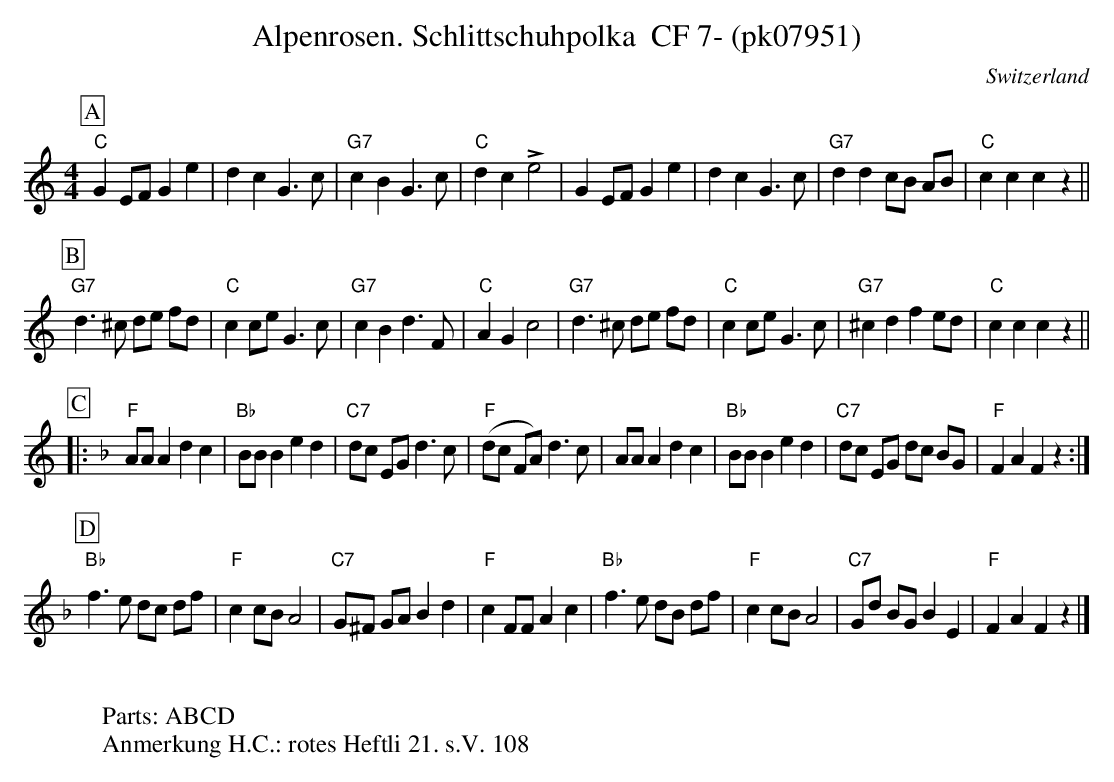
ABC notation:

X:1
T:Alpenrosen. Schlittschuhpolka  CF 7- (pk07951)
M:4/4
L:1/8
O:Switzerland
K:C major
[P:A] "C"G2 EF G2e2 | d2c2 G3c | "G7"c2B2G3c | "C"d2c2!>!e4 | G2 EF G2e2 | d2c2G3c | "G7"d2d2 cB AB | "C"c2c2c2z2 ||
[P:B] "G7"d3^c de fd | "C"c2 ce G3c | "G7"c2B2d3F | "C"A2G2c4 | "G7"d3^c de fd | "C"c2ce G3c | "G7"^c2d2f2 ed | "C"c2c2c2z2 ||
[P:C] [K:Fmaj] |: "F"AA A2d2c2 | "Bb"BBB2e2d2 | "C7"dc EG d3c | "F"(dc FA) d3c | AAA2d2c2 | "Bb"BBB2 e2d2 | "C7"dc EG dc BG | "F"F2A2F2z2 :|
[P:D] "Bb"f3e dc df | "F"c2cBA4 | "C7"G^F GA B2d2 | "F"c2FF A2c2 | "Bb"f3e dB df | "F"c2cBA4 | "C7"Gd BG B2E2 | "F"F2A2F2z2 |]
W:
W:Parts: ABCD
W:Anmerkung H.C.: rotes Heftli 21. s.V. 108
